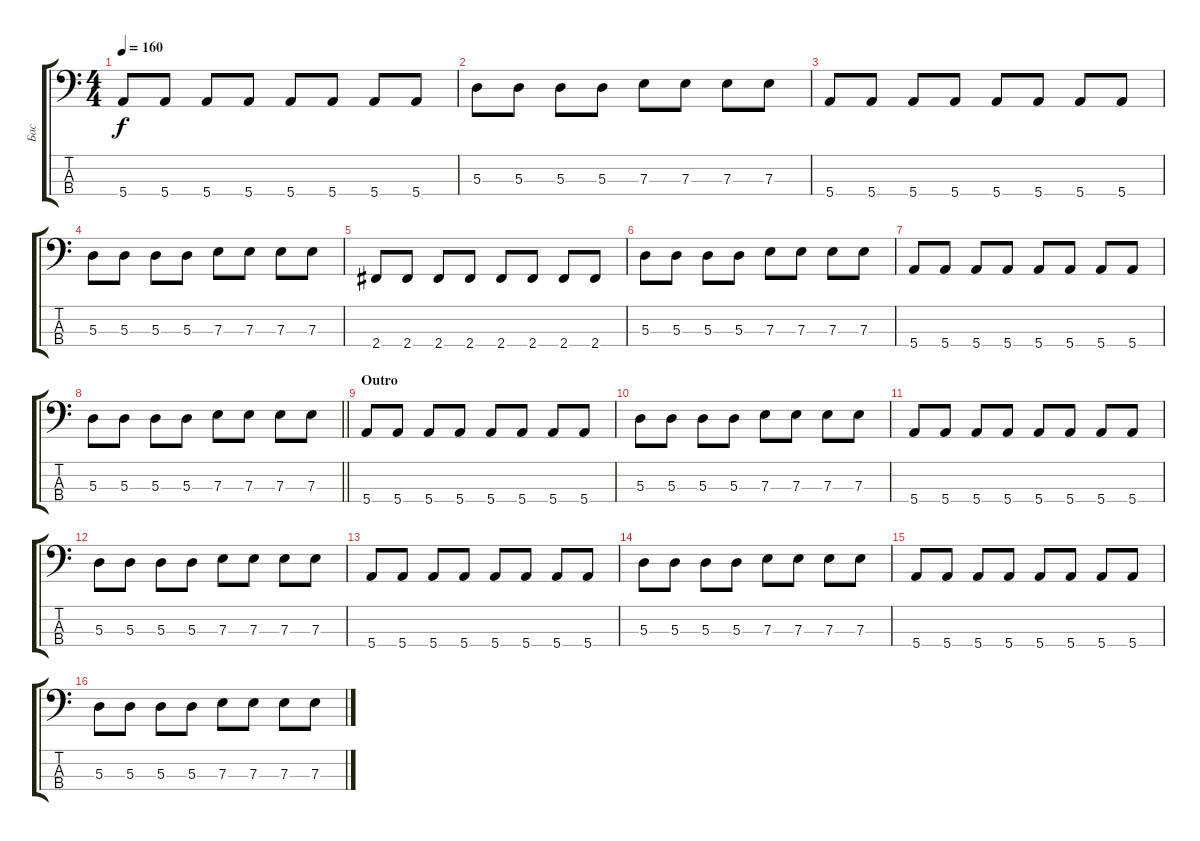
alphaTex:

\track ("Бас" "Бас") {instrument electricbassfinger}
\staff {score tabs}
\tuning (G2 D2 A1 E1) {hide}
\ts (4 4)
\tempo 160
\clef f4
\ks c
5.4.8{dy f} 5.4.8 5.4.8 5.4.8 5.4.8 5.4.8 5.4.8 5.4.8 |
5.3.8 5.3.8 5.3.8 5.3.8 7.3.8 7.3.8 7.3.8 7.3.8 |
5.4.8 5.4.8 5.4.8 5.4.8 5.4.8 5.4.8 5.4.8 5.4.8 |
5.3.8 5.3.8 5.3.8 5.3.8 7.3.8 7.3.8 7.3.8 7.3.8 |
2.4.8 2.4.8 2.4.8 2.4.8 2.4.8 2.4.8 2.4.8 2.4.8 |
5.3.8 5.3.8 5.3.8 5.3.8 7.3.8 7.3.8 7.3.8 7.3.8 |
5.4.8 5.4.8 5.4.8 5.4.8 5.4.8 5.4.8 5.4.8 5.4.8 |
\barLineRight lightlight
5.3.8 5.3.8 5.3.8 5.3.8 7.3.8 7.3.8 7.3.8 7.3.8 |
\section ("" "Outro")
5.4.8 5.4.8 5.4.8 5.4.8 5.4.8 5.4.8 5.4.8 5.4.8 |
5.3.8 5.3.8 5.3.8 5.3.8 7.3.8 7.3.8 7.3.8 7.3.8 |
5.4.8 5.4.8 5.4.8 5.4.8 5.4.8 5.4.8 5.4.8 5.4.8 |
5.3.8 5.3.8 5.3.8 5.3.8 7.3.8 7.3.8 7.3.8 7.3.8 |
5.4.8 5.4.8 5.4.8 5.4.8 5.4.8 5.4.8 5.4.8 5.4.8 |
5.3.8 5.3.8 5.3.8 5.3.8 7.3.8 7.3.8 7.3.8 7.3.8 |
5.4.8 5.4.8 5.4.8 5.4.8 5.4.8 5.4.8 5.4.8 5.4.8 |
5.3.8 5.3.8 5.3.8 5.3.8 7.3.8 7.3.8 7.3.8 7.3.8
